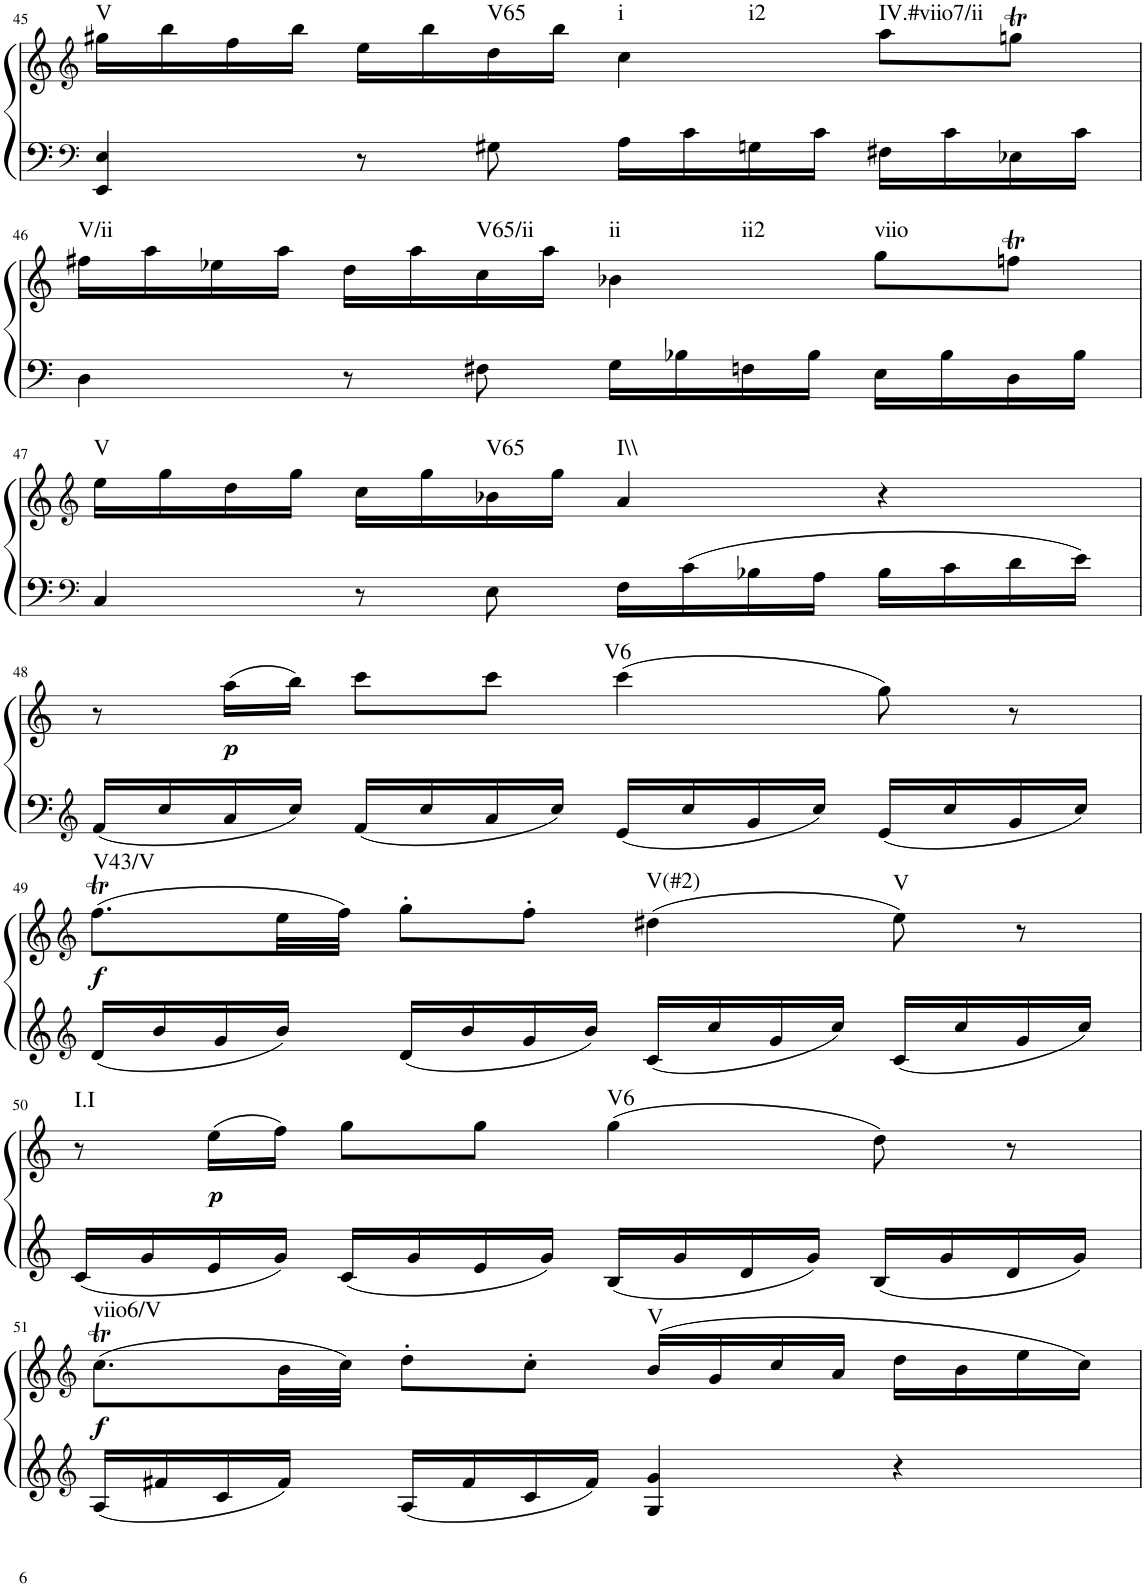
**kern	**kern	**dynam	**harte
*part1	*part1	*part1	*part1
*staff2	*staff1	*staff1/2	*
*I"Klavier linke Hand	*	*	*
!!LO:PB:g=z
*clefF4	*clefG2	*	*
*k[]	*k[]	*	*
*M4/4	*M4/4	*	*
=45	=45	=45	=45
!	!	!	!LO:H:kt=V
4EE/ 4E/	16gg#X\LL	.	N
.	16bb\	.	.
.	16ff\	.	.
.	16bb\JJ	.	.
8r	16ee\LL	.	.
.	16bb\	.	.
!	!	!	!LO:H:kt=V65
8G#X\	16dd\	.	N
.	16bb\JJ	.	.
!	!	!	!LO:H:n=1:kt=i
!	!	!	!LO:H:n=2:kt=i2
16A\LL	4cc\	.	N N
16c\	.	.	.
16Gn\	.	.	.
16c\JJ	.	.	.
!	!	!	!LO:H:kt=IV.#viio7/ii
16F#X\LL	8aa\L	.	N
16c\	.	.	.
16E-X\	8ggnT\J	.	.
16c\JJ	.	.	.
!!LO:LB:g=z
=46	=46	=46	=46
!	!	!	!LO:H:kt=V/ii
4D\	16ff#X\LL	.	N
.	16aa\	.	.
.	16ee-X\	.	.
.	16aa\JJ	.	.
8r	16dd\LL	.	.
.	16aa\	.	.
!	!	!	!LO:H:kt=V65/ii
8F#X\	16cc\	.	N
.	16aa\JJ	.	.
!	!	!	!LO:H:n=1:kt=ii
!	!	!	!LO:H:n=2:kt=ii2
16G\LL	4b-X\	.	N N
16B-X\	.	.	.
16Fn\	.	.	.
16B-\JJ	.	.	.
!	!	!	!LO:H:kt=viio
16E\LL	8gg\L	.	N
16B-\	.	.	.
16D\	8ffnT\J	.	.
16B-\JJ	.	.	.
!!LO:LB:g=z
=47	=47	=47	=47
*clefF4	*clefG2	*	*
!	!	!	!LO:H:kt=V
4C/	16ee\LL	.	N
.	16gg\	.	.
.	16dd\	.	.
.	16gg\JJ	.	.
8r	16cc\LL	.	.
.	16gg\	.	.
!	!	!	!LO:H:kt=V65
8E\	16b-X\	.	N
.	16gg\JJ	.	.
!	!	!	!LO:H:kt=I\\
16F\LL	4a/	.	N
16c\	.	.	.
16B-X\	.	.	.
16A\JJ	.	.	.
16B-\LL	4r	.	.
16c\	.	.	.
16d\	.	.	.
16e\JJ	.	.	.
!!LO:LB:g=z
=48	=48	=48	=48
*clefG2	*	*	*
16f/LL	8r	.	.
16cc/	.	.	.
!	!	!LO:DY:b	!
16a/	(16aa\LL	p	.
16cc/JJ	16bb\JJ)	.	.
16f/LL	8ccc\L	.	.
16cc/	.	.	.
16a/	8ccc\J	.	.
16cc/JJ	.	.	.
!	!	!	!LO:H:kt=V6
16e/LL	(4ccc\	.	N
16cc/	.	.	.
16g/	.	.	.
16cc/JJ	.	.	.
16e/LL	8gg\)	.	.
16cc/	.	.	.
16g/	8r	.	.
16cc/JJ	.	.	.
!!LO:LB:g=z
=49	=49	=49	=49
*clefG2	*clefG2	*	*
!	!	!LO:DY:b	!LO:H:kt=V43/V
16d/LL	(8.ffT\L	f	N
16b/	.	.	.
16g/	.	.	.
16b/JJ	32ee\LL	.	.
.	32ff\JJJ)	.	.
16d/LL	8gg'\L	.	.
16b/	.	.	.
16g/	8ff'\J	.	.
16b/JJ	.	.	.
!	!	!	!LO:H:kt=V(#2)
16c/LL	(4dd#X\	.	N
16cc/	.	.	.
16g/	.	.	.
16cc/JJ	.	.	.
!	!	!	!LO:H:kt=V
16c/LL	8ee\)	.	N
16cc/	.	.	.
16g/	8r	.	.
16cc/JJ	.	.	.
!!LO:LB:g=z
=50	=50	=50	=50
!	!	!	!LO:H:kt=I.I
16c/LL	8r	.	N
16g/	.	.	.
!	!	!LO:DY:b	!
16e/	(16ee\LL	p	.
16g/JJ	16ff\JJ)	.	.
16c/LL	8gg\L	.	.
16g/	.	.	.
16e/	8gg\J	.	.
16g/JJ	.	.	.
!	!	!	!LO:H:kt=V6
16B/LL	(4gg\	.	N
16g/	.	.	.
16d/	.	.	.
16g/JJ	.	.	.
16B/LL	8dd\)	.	.
16g/	.	.	.
16d/	8r	.	.
16g/JJ	.	.	.
!!LO:LB:g=z
=51	=51	=51	=51
*clefG2	*clefG2	*	*
!	!	!LO:DY:b	!LO:H:kt=viio6/V
16A/LL	(8.ccT\L	f	N
16f#X/	.	.	.
16c/	.	.	.
16f#/JJ	32b\LL	.	.
.	32cc\JJJ)	.	.
16A/LL	8dd'\L	.	.
16f#/	.	.	.
16c/	8cc'\J	.	.
16f#/JJ	.	.	.
!	!	!	!LO:H:kt=V
4G/ 4g/	(16b/LL	.	N
.	16g/	.	.
.	16cc/	.	.
.	16a/JJ	.	.
4r	16dd\LL	.	.
.	16b\	.	.
.	16ee\	.	.
.	16cc\JJ)	.	.
=	=	=	=
*-	*-	*-	*-
